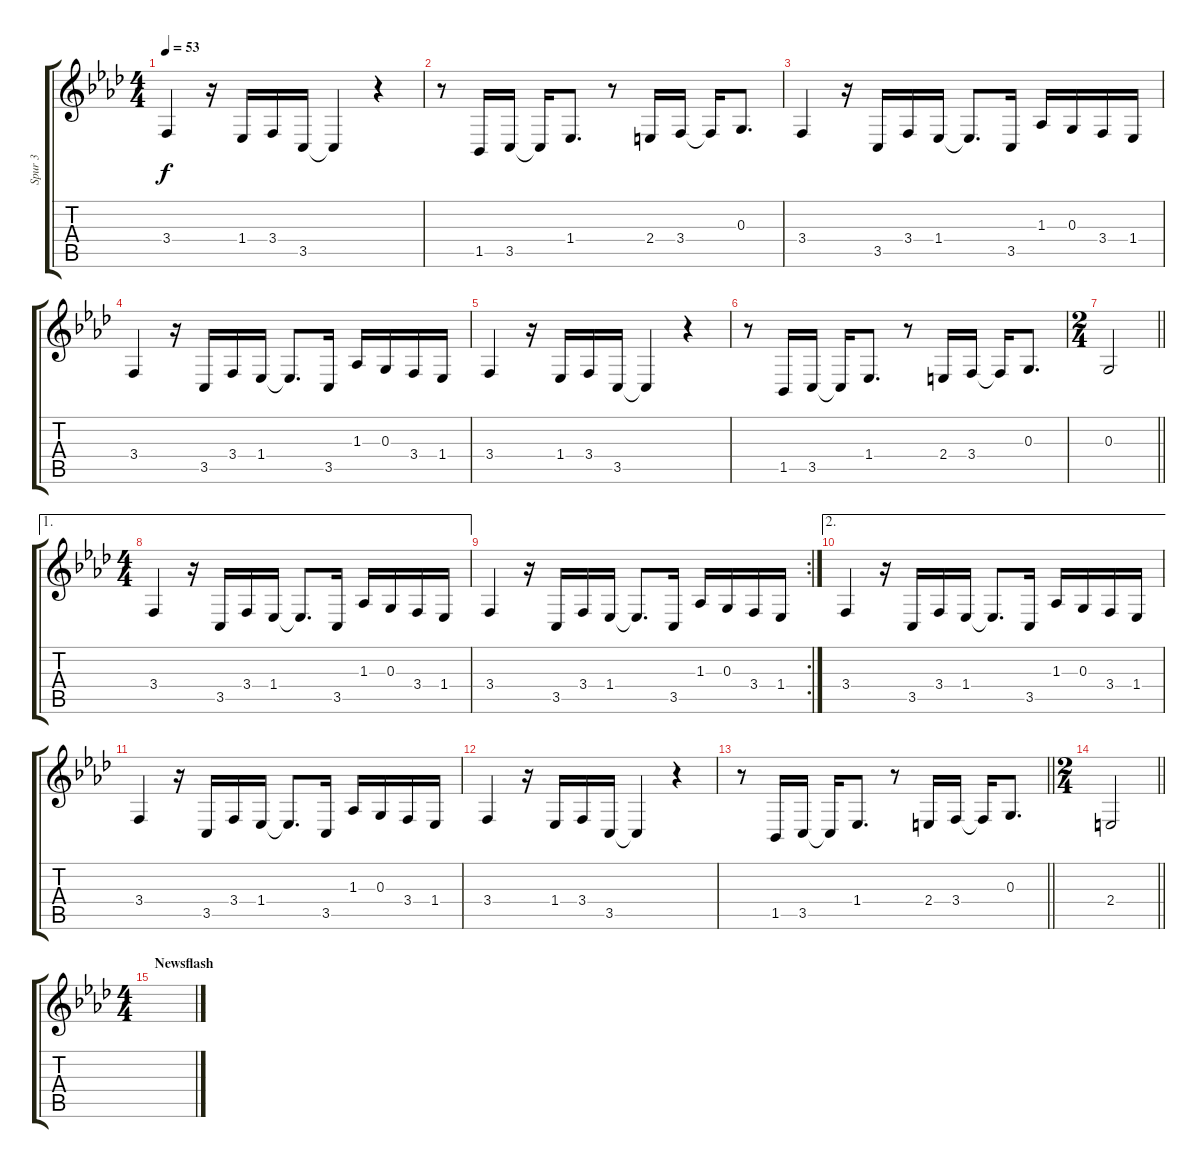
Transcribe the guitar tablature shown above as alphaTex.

\track ("Spur 3" "Spur 3") {instrument stringensemble2}
\staff {score tabs}
\tuning (E4 B3 G3 D3 A2 E2) {hide}
\ts (4 4)
\tempo 53
\clef g2
\ks ab
3.4.4{dy f} r.16 1.4.16 3.4.16 3.5.16 3.5{t}.4 r.4 |
r.8 1.5.16 3.5.16 3.5{t}.16 1.4.8{d} r.8 2.4.16 3.4.16 3.4{t}.16 0.3.8{d} |
3.4.4{volume 9} r.16 3.5.16 3.4.16 1.4.16 1.4{t}.8{d} 3.5.16 1.3.16 0.3.16 3.4.16 1.4.16 |
3.4.4 r.16 3.5.16 3.4.16 1.4.16 1.4{t}.8{d} 3.5.16 1.3.16 0.3.16 3.4.16 1.4.16 |
3.4.4 r.16 1.4.16 3.4.16 3.5.16 3.5{t}.4 r.4 |
r.8 1.5.16 3.5.16 3.5{t}.16 1.4.8{d} r.8 2.4.16 3.4.16 3.4{t}.16 0.3.8{d} |
\ts (2 4)
\barLineRight lightlight
0.3.2 |
\ae 1
\ts (4 4)
3.4.4{volume 14} r.16 3.5.16 3.4.16 1.4.16 1.4{t}.8{d} 3.5.16 1.3.16 0.3.16 3.4.16 1.4.16 |
\rc 2
3.4.4 r.16 3.5.16 3.4.16 1.4.16 1.4{t}.8{d} 3.5.16 1.3.16 0.3.16 3.4.16 1.4.16 |
\ae 2
3.4.4 r.16 3.5.16 3.4.16 1.4.16 1.4{t}.8{d} 3.5.16 1.3.16 0.3.16 3.4.16 1.4.16 |
3.4.4 r.16 3.5.16 3.4.16 1.4.16 1.4{t}.8{d} 3.5.16 1.3.16 0.3.16 3.4.16 1.4.16 |
3.4.4 r.16 1.4.16 3.4.16 3.5.16 3.5{t}.4 r.4 |
\barLineRight lightlight
r.8 1.5.16 3.5.16 3.5{t}.16 1.4.8{d} r.8 2.4.16 3.4.16 3.4{t}.16 0.3.8{d} |
\ts (2 4)
\barLineRight lightlight
2.4.2 |
\ts (4 4)
\section ("" "Newsflash")
